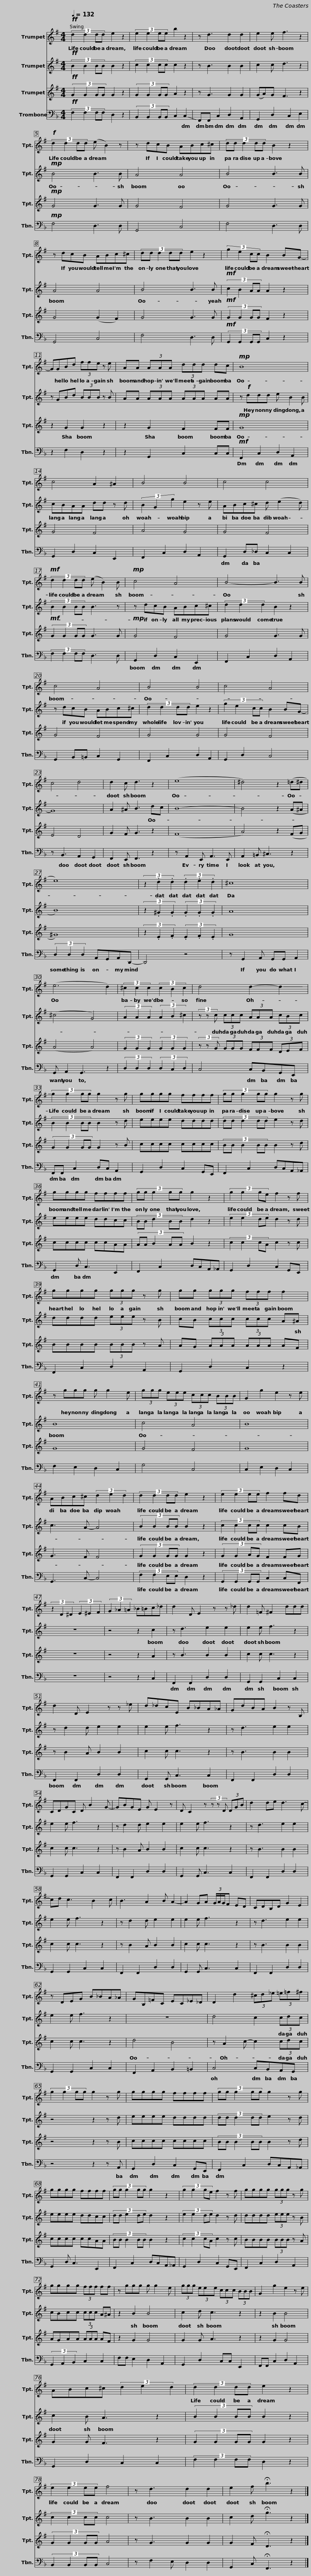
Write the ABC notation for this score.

X:1
%%score 1 2 3 4
L:1/8
Q:1/4=132
M:4/4
I:linebreak $
K:F
V:1 treble transpose=-2
V:2 treble transpose=-2
V:3 treble transpose=-2
V:4 bass
V:1
[K:G]!ff! (3:2:4d2 d2 dd e2 z2 | (3:2:4e2 e2 ee b2 z2 | z d3 d2 d2 | e2 e f3 z2 |!f! (3:2:4d2 d2 dd (e B2) z |$ %5
 z dcB ABc^c | (3:2:5dd d2 dd B2 z2 | z dcB ABc^c | (3:2:5dd d2 dd e2 z2 |$ (3:2:4g2 e2 cc B2 BG- | %10
 GGBd (3ffe z e | AA (3AAA (3ddd dc |$!mp! B8 | c4 A2 ^A2 | B4 B4 | %15
 c4 c4 |!mf! (3:2:4d2 d2 dd (e B2) B |$!mp! c4 A4 | B4- B3 B | c4 A4 | %20
 B4 B4 |$ c4 A4 | c4 d4 | d2 c d3 z2 | (e8 | %25
 ^d4) z2 (=d^d |$ e8) | (3z2 .d2 .d2 (3.d2 .e2 .d2 | ^c8 | (e6 d2) | %30
 (3^c2 c2 c2 (3c2 B2 c2 |$ d4 d2- !-(!d2 | (3:2:4!-)!g2 g2 gg g2 z g | gggg ffff |$ (3:2:5gg g2 gg g2 z g | %35
 gggg ffff | (3:2:5gg g2 gg g2 z2 | (3:2:4g2 g2 ge f2 z f |$ gggg (3ggg z g | gg (3ggg (3fff f2 | %40
 z ggg g g2 e |$ (3ggg (3eee (3ccc (3BBB | G2 g2 e2 z e | ABc^c (3d2 e2 d2 | (3:2:4d2 d2 dd e2 z2 |$ %45
 (3:2:4e2 e2 ee f2 fd | (3z2 D2 ^D2 (3E2 ^E2 F2 | (3G2 _A2 =A2 _B=Bc_d | d2 D E2 z z _d | d2 =F ^F2 ddd |$ %50
 d2 D E2 z z _e | d_dcE B_BA_A | GdBA B2 z B, | CDGC D B2 G- | GBGE G E2 z |$ %55
 D C2 z (3z z D (3DGB | d2 de d3 c- | cd c3 B2 c | B3 A2 B A2- | A2 GA (3G/A/G/F ED | %60
 CDB,D G2 E2 |$ z DEG B_BA_A | GB,=FC EC_E_D | D2 d2 (3^cd_e (3=e=f^f | (3:2:4g2 g2 gg g2 z g | %65
 gggg ffff |$ (3:2:5gg g2 gg g2 z g | gggg ffff | (3:2:5gg g2 gg g2 z2 | (3:2:4g2 g2 ge f2 z f | %70
 gggg (3ggg z g |$ gggg (3fff ff | z ggg g g2 e | (3ggg (3eee (3ccc (3BBB | G2 g2 e2 z e | %75
 ABc^c (3d2 e2 d2 |$ (3:2:4d2 d2 dd e2 z2 | (3:2:4e2 e2 ee f4 | z d3 d2 d2 | e2 f !fermata!b3 z2 |] %80
V:2
[K:G]!ff! (3:2:4B2 B2 BB B2 z2 | (3:2:4c2 c2 cc c2 z2 | z B3 B2 B2 | c2 c d3 z2 |!mp! B4 B3 B |$ %5
 A4 A4 | B4 B3 B | A4 A4 | B4 B3 B |$!mf! (3:2:4c2 B2 AA A2 z2 | %10
 z GBd (3BBB z B | AA (3AAA (3AAA AA |$ z!f! ddd e B2 B | cBAA dd z d | (3B2 G2 g2 e2 z e | %15
 ABc^c d (e2 d) | (3:2:4B2 B2 BB B3 z |$ z dcB ABc^c | (3d2 d2 d2 B2 z2 | z dcB ABc^c | %20
 (3:2:4d2 d2 dd e2 z2 |$ (3:2:4g2 e2 cc B2 BG- | G8 | A2 ^A B3 dc | B8- | %25
 B4 z2 (A^A |$ B8) | (3z2 .^G2 .G2 (3.G2 .G2 .G2 | A8 | (^c4 G4) | %30
 (3A2 A2 A2 (3A2 B2 ^c2 |$ (3z z c (3ccc (3AAA (3cBc | (3:2:4B2 B2 BB B2 z d | eeee dddd |$ (3:2:5dd d2 dd e2 z d | %35
 eeee ddcc | (3:2:5BB d2 BB d2 z2 | (3:2:4e2 e2 de d2 z d |$ dddd (3eee z B | cB (3ccc (3ccc A^A | %40
 B8 |$ c4 A4 | B8 | c3 A- A4 | (3:2:4B2 B2 BB B2 z2 |$ %45
 (3:2:4c2 c2 cc c2 cB | z8 | z4 z2 c2 | z d3 e2 e2 | e2 e f3 z2 |$ %50
 z d2 d e2 e2 | e2 e f3 z2 | z d3 e2 e2 | e2 e f3 z2 | z d2 d e2 e2 |$ %55
 e2 e f3 z2 | z d3 e2 e2 | e2 e f3 z2 | z d2 d e2 e2 | e2 e f3 z2 | %60
 z d3 e2 e2 |$ e2 e f3 z2 | z8 | d4 c2 (3cdc | z4 z2 z d | %65
 eeee dddd |$ (3:2:5dd d2 dd e2 z d | eeee ddcc | (3:2:5dd e2 de d2 z2 | (3:2:4e2 e2 de d2 z d | %70
 dddd (3eee z B |$ cBcc (3ccc A^A | z2 B2 B4 | c2 d c3 z2 | z2 B2 B4 | %75
 c2 B A3 z2 |$ (3:2:4B2 B2 BB B2 z2 | (3:2:4c2 c2 cc c4 | z B3 B2 B2 | c2 d !fermata!g3 z2 |] %80
V:3
[K:G]!ff! (3:2:4G2 G2 GG G2 z2 | (3:2:4G2 G2 GG A2 z2 | z G3 G2 G2 | (GA)G F3 z2 |!mp! G4 G3 G |$ %5
 G4 F4 | G4 G3 G | G4 (G2 F2) | G4 G3 G |$!mf! (3:2:4G2 G2 GG F2 z2 | %10
 z2 G2 G2 z2 | z2 G2 F2 FF |$!mp! G8 | G4 F4 | A4 G4 | %15
 G4 F4 |!mf! (3:2:4G2 G2 GG G3 G |$!mp! G4 F4 | G4 G3 G | G4 F4 | %20
 G4 G4 |$ G4 F4 | E4 D4 | G2 F G3 z2 | (F8 | %25
 A4) z2 (FG |$ ^G8) | (3z2 .E2 .F2 (3.E2 .F2 .E2 | G8 | (A4 A4) | %30
 (3G2 G2 G2 (3G2 G2 G2 |$ (3z z G (3GGG (3FFF (3DEF | (3:2:4G2 G2 GG G2 z B | cccc cccc |$ (3:2:5BB B2 BB B2 z d | %35
 cccc ccAA | (3:2:5AA B2 AA B2 z2 | (3:2:4c2 c2 cA c2 z c |$ BBBB (3BBB z A | AG (3AAA (3AAA AF | %40
 G8 |$ G4 F4 | G8 | G3 F F4 | (3:2:4G2 G2 GG G2 z2 |$ %45
 (3:2:4G2 G2 AG F2 FG | z8 | z4 z2 A2 | z B3 B2 B2 | c2 c c3 z2 |$ %50
 z B2 A B2 B2 | c2 c c3 z2 | z B3 B2 B2 | c2 c c3 z2 | z B2 A B2 B2 |$ %55
 c2 c c3 z2 | z B3 B2 B2 | c2 c c3 z2 | z B2 A B2 B2 | c2 c c3 z2 | %60
 z B3 B2 B2 |$ c2 c c3 z2 | d4 B4 | z A2 c- c2 (3cdc | z4 z2 z B | %65
 cccc cccc |$ (3:2:5BB B2 BB B2 z d | cccc ccAA | (3:2:5BB B2 BB B2 z2 | (3:2:4c2 c2 cA c2 z c | %70
 BBBB (3BBB z A |$ AGAA (3AAA AF | z2 G2 G4 | G2 G A3 z2 | z2 G2 G4 | %75
 G2 G F3 z2 |$ (3:2:4G2 G2 GG G2 z2 | (3:2:4G2 G2 GG A4 | z G3 G2 G2 | G2 F !fermata!D3 z2 |] %80
V:4
!ff! (3:2:4F,2 F,2 F,F, D,2 z2 | (3:2:4B,,2 B,,2 B,,B,, C,2 !-(!C,2 | !-)!F,,F,, C,2 D,2 A,,2 | G,,2 D,2 C,2 E,2 |!mp! F,4 D,3 D, |$ %5
 G,,4 C,4 | F,4 D,3 D, | G,,4 C,4 | F,4 D,3 D, |$!mf! (3:2:4G,,2 G,,2 G,,G,, C,2 z2 | %10
 z2 F,2 D,2 z2 | z2 G,,2 C,2 C,C, |$!mf! F,,2 C,2 D,2 A,,2 | G,,2 D,2 C,2 E,,2 | F,,2 C,2 D,2 A,,2 | %15
 G,,2 D,_D, C,2 C,2 | (3:2:4F,2 F,2 F,F, D,3 D, |$ G,,2 D,2 C,2 E,,2 | F,,2 C,2 D,2 A,,2 | G,,2 B,,=B,, C,2 G,,2 | %20
 F,,2 C,2 D,2 A,,2 |$ G,,2 D,2 C,4 | z B,,3 A,,2 G,,2 | F,,2 E,, F,,3 z2 | z A,,2 E,, A,,3 E,, | %25
 A,,2 =B,, ^C,3 z2 |$ (3D,2 D,2 D,2 A,,G,,A,,D,,- | D,,4 z4 | z G,,2 A,, G,,G,, A,,2 | G,, A,,2 G,,3 z2 | %30
 (3D,2 D,2 D,2 (3D,2 C,2 D,2 |$ C,4 C,B,,G,,E,, | F,,F,, C,2 D,C, A,,2 | G,,2 D,2 C,2 G,,E,, |$ F,,2 C,2 D,C,A,,_A,, | %35
 G,,2 D, C,3 E,,2 | F,,2 C,2 D,C,A,,_A,, | G,,2 D,2 C,2 G,,E,, |$ F,,2 C,2 D,2 A,,2 | G,,2 D,2 C,2 z2 | %40
 F,2 E,2 D,2 C,2 |$ G,4 C,4 | C,2 E,2 D,2 C,2 | G,,3 C,- C,4 | (3:2:4F,2 F,2 E,E, D,2 z2 |$ %45
 (3:2:4G,,2 G,,2 G,,G,, C,2 C,F,, | z8 | z4 z2 C,2 | F,,2 F,,2 D,2 D,2 | G,,2 G,,2 C,2 C,2 |$ %50
 F,,2 F,,2 D,2 D,2 | G,,2 G,, C,3 C,2 | F,,2 F,,2 D,2 D,2 | G,,2 G,,2 C,2 C,2 | F,,2 F,,2 D,2 D,2 |$ %55
 G,,2 G,, C,3 C,2 | F,,2 F,,2 D,2 D,2 | G,,2 G,,2 C,2 C,2 | F,,2 F,,2 D,2 D,2 | G,,2 G,, C,3 C,2 | %60
 F,,2 F,,2 D,2 D,2 |$ G,,2 G,,2 C,2 C,2 | F,,2 A,,2 B,,2 =B,,2 | C,4 C,B,,A,,G,, | z4 z2 z A,, | %65
 G,,2 D,2 C,2 G,,E,, |$ F,,2 C,2 D,C,A,,_A,, | G,,2 D, C,3 E,,2 | F,,2 C,2 D,C,A,,_A,, | G,,2 D,2 C,2 G,,E,, | %70
 F,,2 C,2 D,2 A,,2 |$ (3G,,2 A,,2 B,,2 C,2 C,2 | F,F, E,2 D,2 A,,2 | G,,2 D,2 C,C, E,,2 | F,,F,, C,2 D,2 A,,2 | %75
 G,,2 D,2 C,2 C,2 |$ (3:2:4F,2 F,2 F,F, D,2 z2 | (3:2:4B,,2 B,,2 B,,B,, C,4 | z F,2 E, D,2 D,2 | G,,2 C, !fermata!F,,3 z2 |] %80
